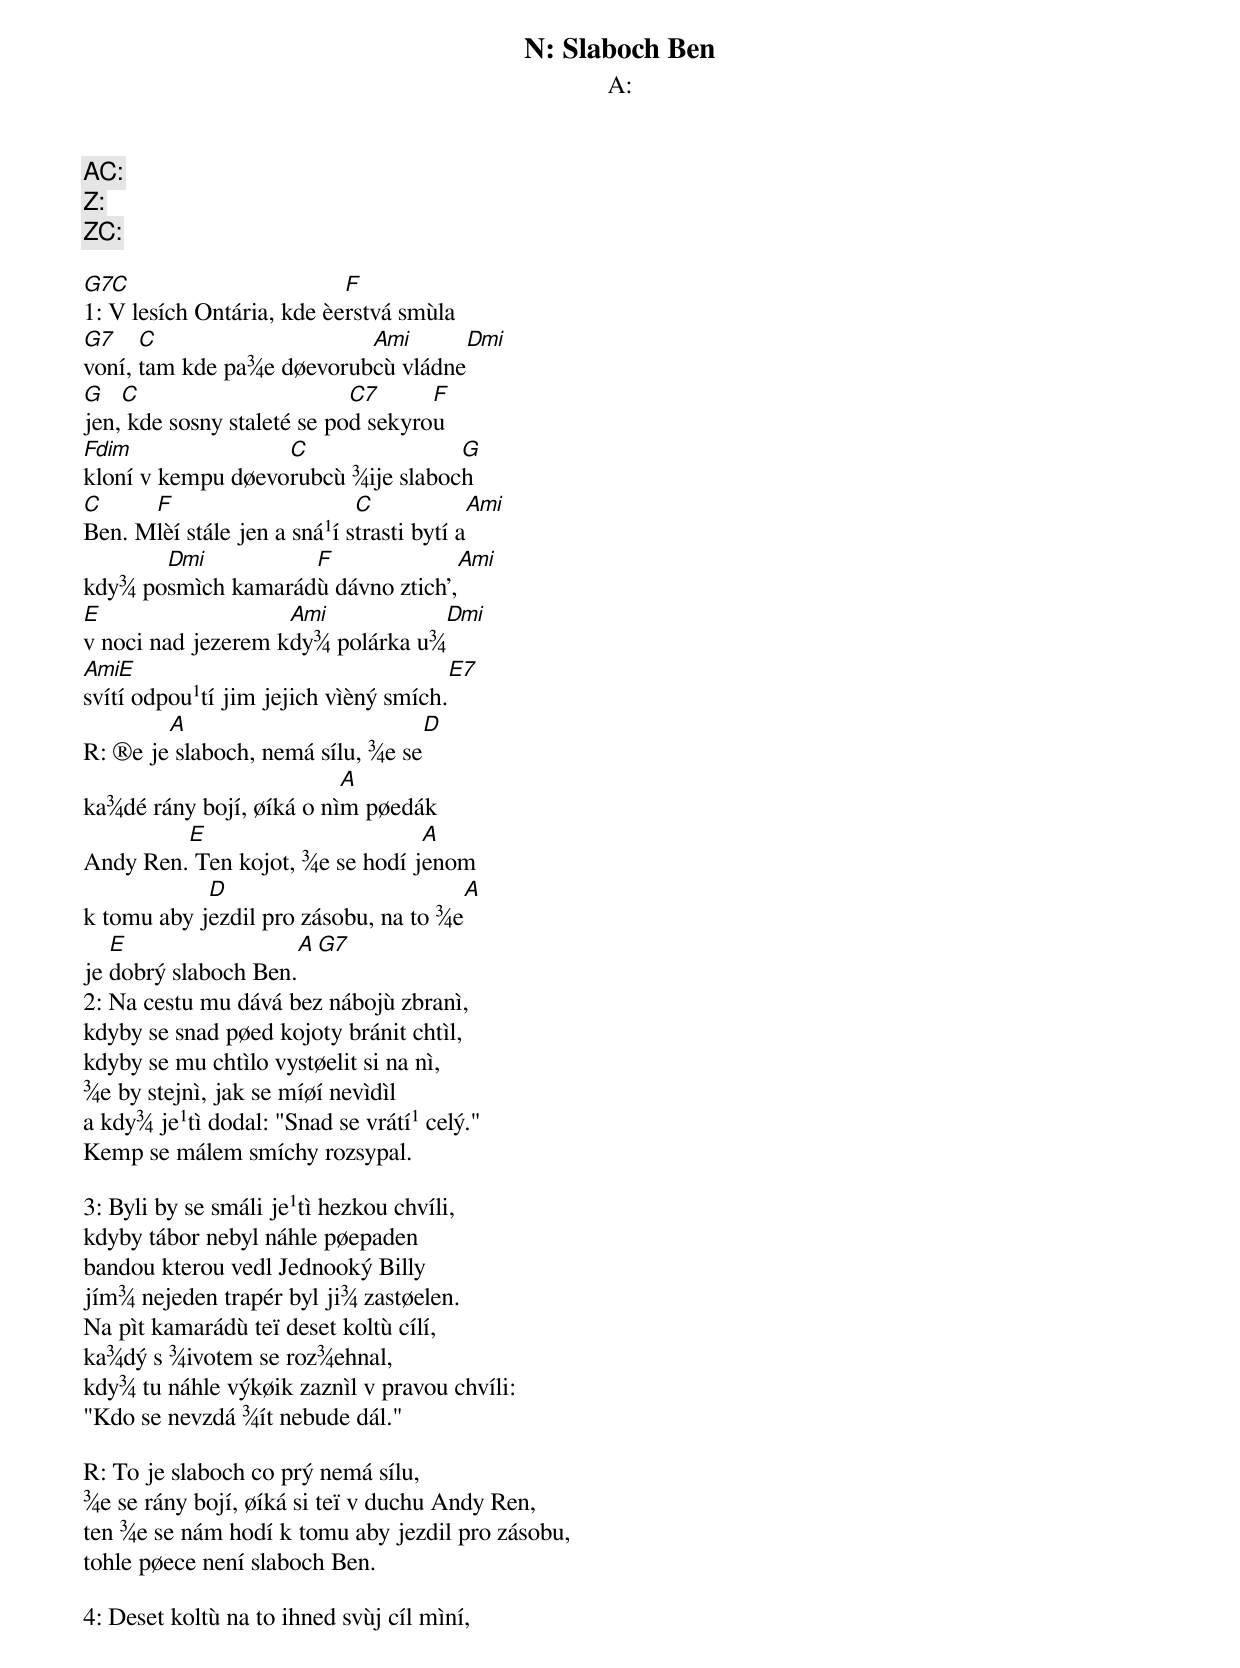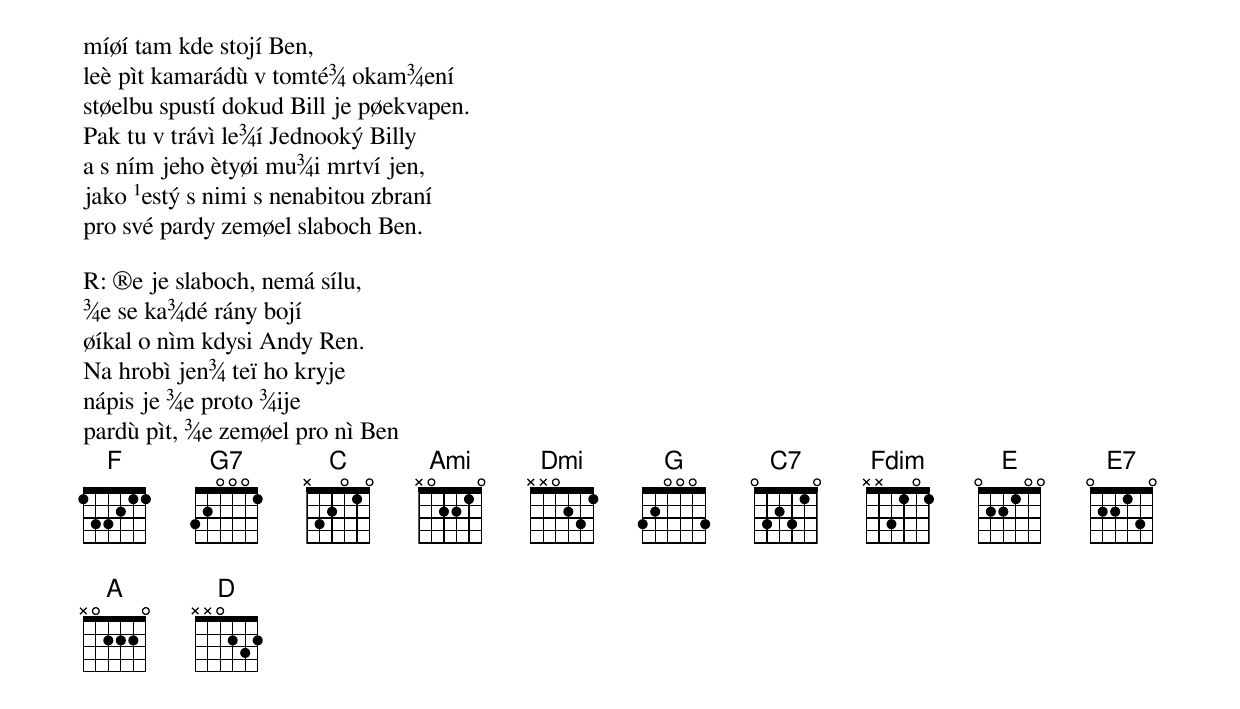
N: Slaboch Ben
A:
AC:
Z:
ZC:

G7C                        F
1: V lesích Ontária, kde èerstvá smùla
G7    C                    Ami             Dmi
voní, tam kde pa¾e døevorubcù vládne
G   C                       C7      F
jen, kde sosny staleté se pod sekyrou
Fdim               C                G
kloní v kempu døevorubcù ¾ije slaboch
C     F                      C                  Ami
Ben. Mlèí stále jen a sná¹í strasti bytí a
       Dmi          F                          Ami
kdy¾ posmìch kamarádù dávno ztich',
E                   Ami           Dmi
v noci nad jezerem kdy¾ polárka u¾
AmiE                                       E7
svítí odpou¹tí jim jejich vìèný smích.
        A                                       D
R: ®e je slaboch, nemá sílu, ¾e se
                          A
ka¾dé rány bojí, øíká o nìm pøedák
         E                       A
Andy Ren. Ten kojot, ¾e se hodí jenom
            D                                 A
k tomu aby jezdil pro zásobu, na to ¾e
   E                     A       G7
je dobrý slaboch Ben.
2: Na cestu mu dává bez nábojù zbranì,
kdyby se snad pøed kojoty bránit chtìl,
kdyby se mu chtìlo vystøelit si na nì,
¾e by stejnì, jak se míøí nevìdìl
a kdy¾ je¹tì dodal: "Snad se vrátí¹ celý."
Kemp se málem smíchy rozsypal.

3: Byli by se smáli je¹tì hezkou chvíli,
kdyby tábor nebyl náhle pøepaden
bandou kterou vedl Jednooký Billy
jím¾ nejeden trapér byl ji¾ zastøelen.
Na pìt kamarádù teï deset koltù cílí,
ka¾dý s ¾ivotem se roz¾ehnal,
kdy¾ tu náhle výkøik zaznìl v pravou chvíli:
"Kdo se nevzdá ¾ít nebude dál."

R: To je slaboch co prý nemá sílu,
¾e se rány bojí, øíká si teï v duchu Andy Ren,
ten ¾e se nám hodí k tomu aby jezdil pro zásobu,
tohle pøece není slaboch Ben.

4: Deset koltù na to ihned svùj cíl mìní,
míøí tam kde stojí Ben,
leè pìt kamarádù v tomté¾ okam¾ení
støelbu spustí dokud Bill je pøekvapen.
Pak tu v trávì le¾í Jednooký Billy
a s ním jeho ètyøi mu¾i mrtví jen,
jako ¹estý s nimi s nenabitou zbraní
pro své pardy zemøel slaboch Ben.

R: ®e je slaboch, nemá sílu,
¾e se ka¾dé rány bojí
øíkal o nìm kdysi Andy Ren.
Na hrobì jen¾ teï ho kryje
nápis je ¾e proto ¾ije
pardù pìt, ¾e zemøel pro nì Ben
